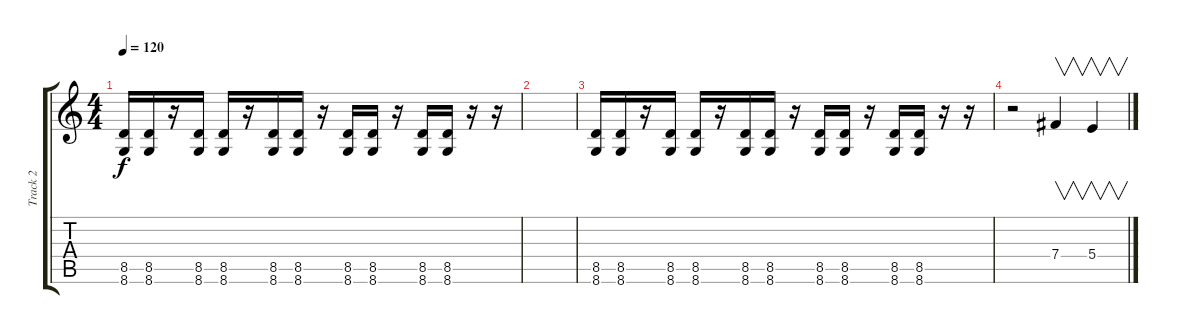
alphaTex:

\track ("Track 2" "Track 2") {instrument distortionguitar}
\staff {score tabs}
\tuning (Db4 Ab3 E3 B2 Gb2 B1) {hide}
\ts (4 4)
\tempo 120
\clef g2
\ks c
(8.5 8.6).16{dy f} (8.5 8.6).16 r.16 (8.5 8.6).16 (8.5 8.6).16 r.16 (8.5 8.6).16 (8.5 8.6).16 r.16 (8.5 8.6).16 (8.5 8.6).16 r.16 (8.5 8.6).16 (8.5 8.6).16 r.16 r.16 |
|
(8.5 8.6).16 (8.5 8.6).16 r.16 (8.5 8.6).16 (8.5 8.6).16 r.16 (8.5 8.6).16 (8.5 8.6).16 r.16 (8.5 8.6).16 (8.5 8.6).16 r.16 (8.5 8.6).16 (8.5 8.6).16 r.16 r.16 |
r.2 7.4.4{v} 5.4.4{v}
